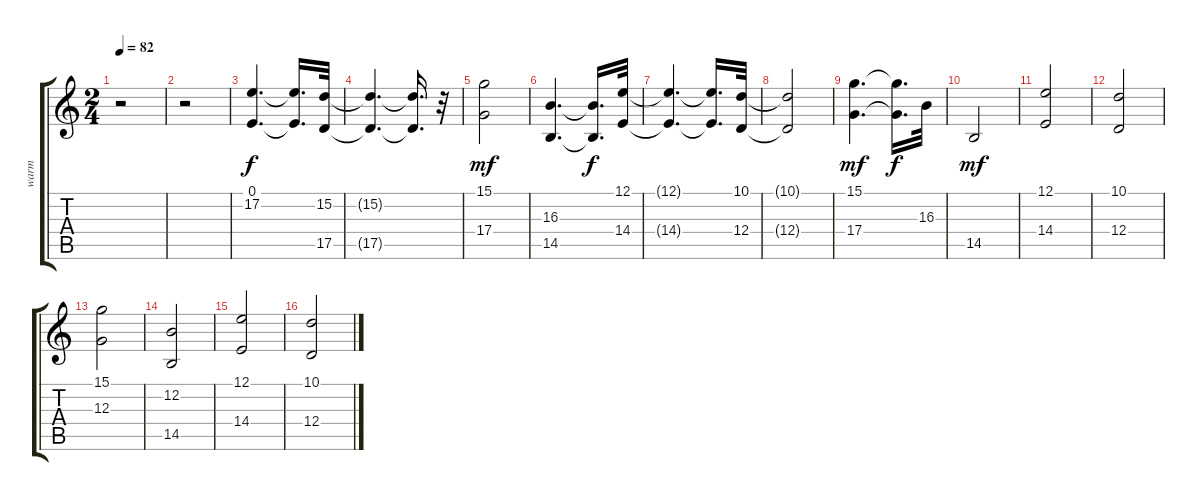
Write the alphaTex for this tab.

\track ("warm" "warm") {instrument pad2warm}
\staff {score tabs}
\tuning (E4 B3 G3 D3 A2 E2) {hide}
\ts (2 4)
\tempo 82
\clef g2
\ks c
r.2{dy mp} |
r.2 |
(0.1 17.2).4{d dy f} (0.1{t} 17.2{t}).16{d} (15.2 17.5).32 |
(15.2{t} 17.5{t}).4{d} (15.2{t} 17.5{t}).16{d} r.32 |
(15.1 17.4).2{dy mf} |
(16.3 14.5).4{d} (16.3{t} 14.5{t}).16{d dy f} (12.1 14.4).32 |
(12.1{t} 14.4{t}).4{d} (12.1{t} 14.4{t}).16{d} (10.1 12.4).32 |
(10.1{t} 12.4{t}).2 |
(15.1 17.4).4{d dy mf} (15.1{t} 17.4{t}).16{d dy f} 16.3.32 |
14.5.2{dy mf} |
(12.1 14.4).2 |
(10.1 12.4).2 |
(15.1 12.3).2 |
(12.2 14.5).2 |
(12.1 14.4).2 |
(10.1 12.4).2
